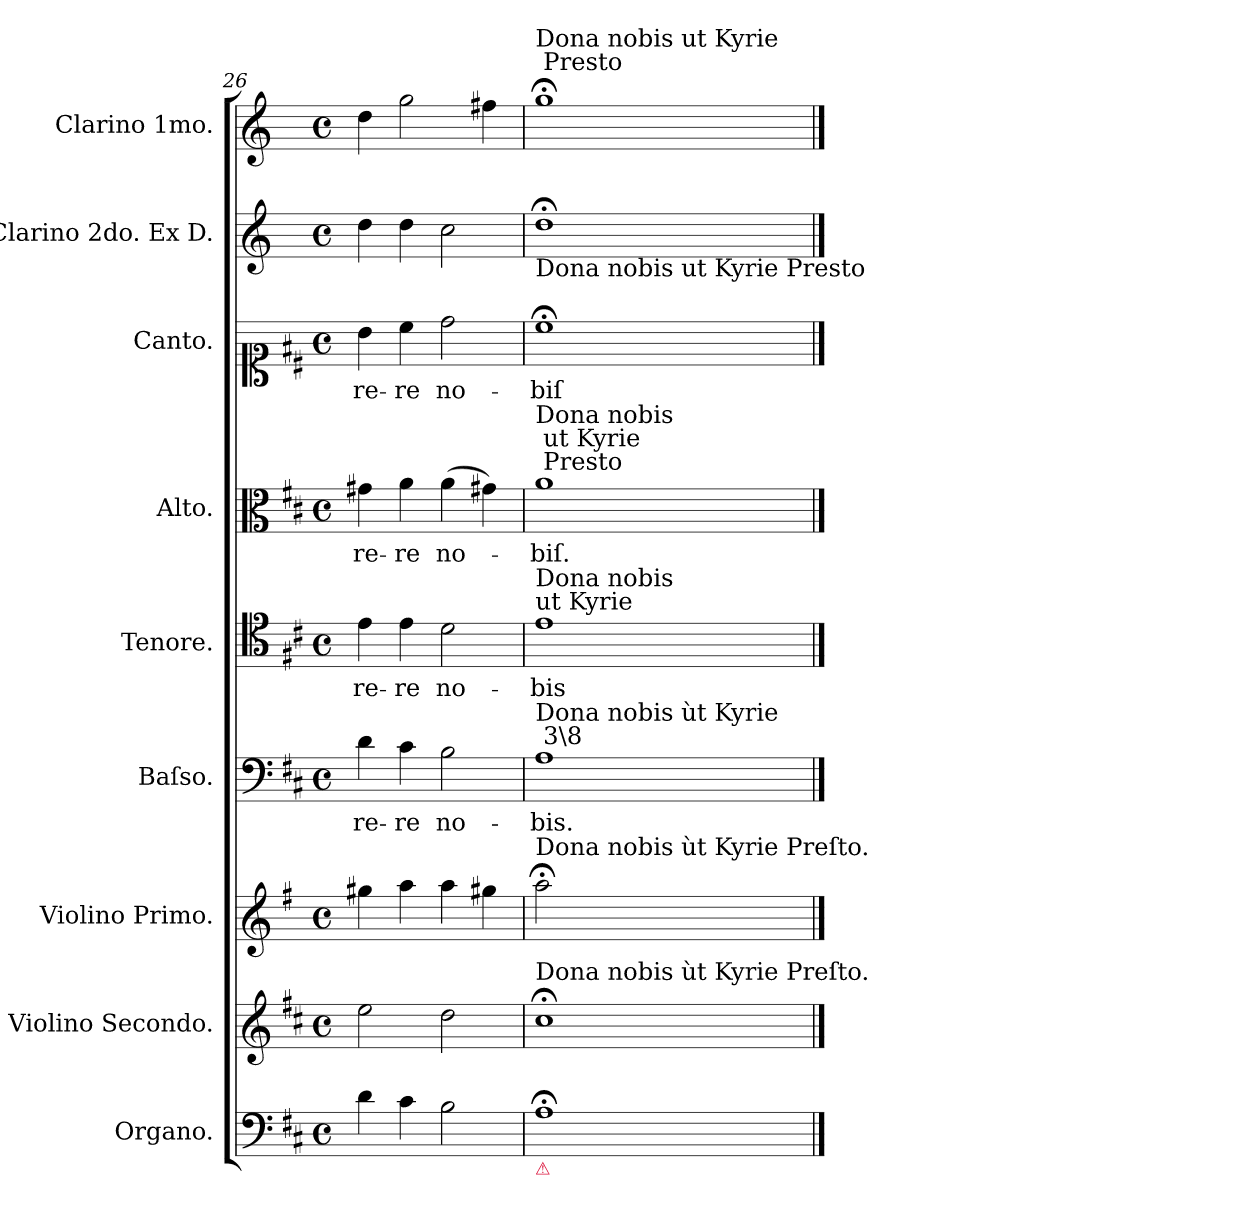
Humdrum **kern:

**kern	**kern	**kern	**kern	**text	**kern	**text	**kern	**text	**kern	**text	**kern	**kern
*part9	*part8	*part7	*part6	*part6	*part5	*part5	*part4	*part4	*part3	*part3	*part2	*part1
*staff9	*staff8	*staff7	*staff6	*staff6	*staff5	*staff5	*staff4	*staff4	*staff3	*staff3	*staff2	*staff1
*I"Organo.	*I"Violino Secondo.	*I"Violino Primo.	*I"Baſso.	*	*I"Tenore.	*	*I"Alto.	*	*I"Canto.	*	*I"Clarino 2do. Ex D.	*I"Clarino 1mo.
*I'org	*I'vl 2	*I'vl 1	*I'B	*	*I'T	*	*I'A	*	*I'C	*	*I'clno 2	*I'clno 1
*clefF4	*clefG2	*clefG2	*clefF4	*	*clefC4	*	*clefC3	*	*clefC1	*	*clefG2	*clefG2
*	*	*	*	*	*	*	*	*	*	*	*ITrd-1c-2	*ITrd-1c-2
*k[f#c#]	*k[f#c#]	*k[f#]	*k[f#c#]	*	*k[f#c#]	*	*k[f#c#]	*	*k[f#c#]	*	*k[f#c#]	*k[f#c#]
*D:	*D:	*	*D:	*	*D:	*	*D:	*	*D:	*	*D:	*D:
*M4/4	*M4/4	*M4/4	*M4/4	*	*M4/4	*	*M4/4	*	*M4/4	*	*M4/4	*M4/4
*met(c)	*met(c)	*met(c)	*met(c)	*	*met(c)	*	*met(c)	*	*met(c)	*	*met(c)	*met(c)
=26	=26	=26	=26	=26	=26	=26	=26	=26	=26	=26	=26	=26
4d\	2ee\	4gg#X\	4d\	-re-	4e\	-re-	4g#X\	-re-	4b\	-re-	4ee\	4ee\
4c#\	.	4aa\	4c#\	-re	4e\	-re	4a\	-re	4cc#\	-re	4ee\	2aa\
2B\	2dd\	4aa\	2B\	no-	2d\	no-	(4a\	no-	2dd\	no-	2dd\	.
.	.	4gg#X\	.	.	.	.	4g#X\)	.	.	.	.	4gg#X\
=27	=27	=27	=27	=27	=27	=27	=27	=27	=27	=27	=27	=27
!	!	!	!	!	!	!	!	!	!	!	!	!LO:TX:a:t=Dona nobis ut Kyrie \n Presto
!	!	!	!	!	!	!	!	!	!	!	!LO:TX:b:t=Dona nobis ut Kyrie Presto	!
!	!	!	!	!	!	!	!LO:TX:a:t=Dona nobis \n ut Kyrie \n Presto	!	!	!	!	!
!	!	!	!	!	!LO:TX:a:t=Dona nobis \nut Kyrie	!	!	!	!	!	!	!
!	!	!	!LO:TX:a:t=Dona nobis ùt Kyrie \n 3\8	!	!	!	!	!	!	!	!	!
!	!	!LO:TX:a:t=Dona nobis ùt Kyrie Preſto.	!	!	!	!	!	!	!	!	!	!
!	!LO:TX:a:t=Dona nobis ùt Kyrie Preſto.	!	!	!	!	!	!	!	!	!	!	!
!LO:TX:b:color=crimson:t=⚠	!	!	!	!	!	!	!	!	!	!	!	!
!	!	!LO:N:vis=2	!	!	!	!	!	!	!	!	!	!
1A;<	1cc#;<	1aa;<;	1A	-bis.	1e	-bis	1a	-biſ.	1cc#;<	-biſ	1ee;<	1aa;<
==	==	==	==	==	==	==	==	==	==	==	==	==
*-	*-	*-	*-	*-	*-	*-	*-	*-	*-	*-	*-	*-
